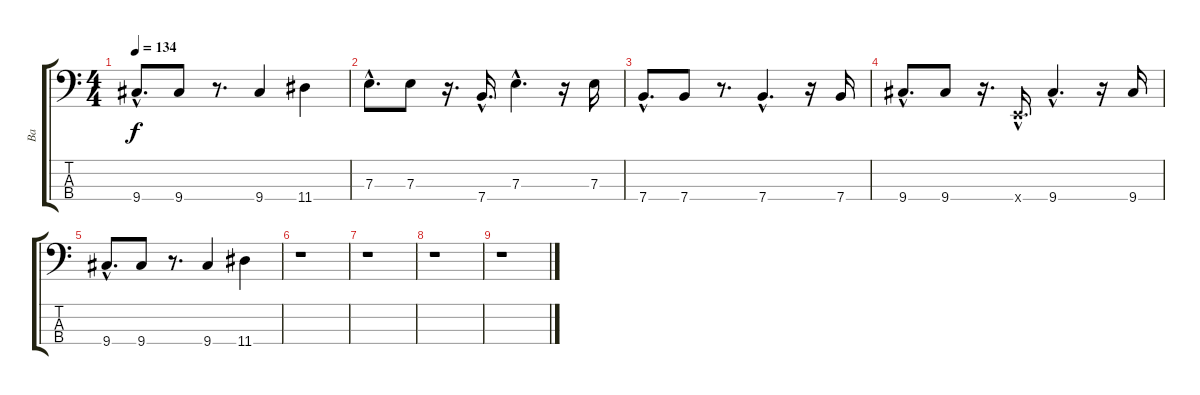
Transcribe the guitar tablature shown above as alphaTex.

\track ("Ba" "Ba") {instrument electricbasspick}
\staff {score tabs}
\tuning (G2 D2 A1 E1) {hide}
\ts (4 4)
\tempo 134
\clef f4
\ks c
9.4{hac}.8{d dy f} 9.4.8 r.8{d} 9.4.4 11.4.4 |
7.3{hac}.8{d} 7.3.8 r.16{d} 7.4{hac}.16{d} 7.3{hac}.4{d} r.16 7.3.16 |
7.4{hac}.8{d} 7.4.8 r.8{d} 7.4{hac}.4{d} r.16 7.4.16 |
9.4{hac}.8{d} 9.4.8 r.16{d} 0.4{hac x}.16{d} 9.4{hac}.4{d} r.16 9.4.16 |
9.4{hac}.8{d} 9.4.8 r.8{d} 9.4.4 11.4.4 |
r.1 |
r.1 |
r.1 |
r.1
